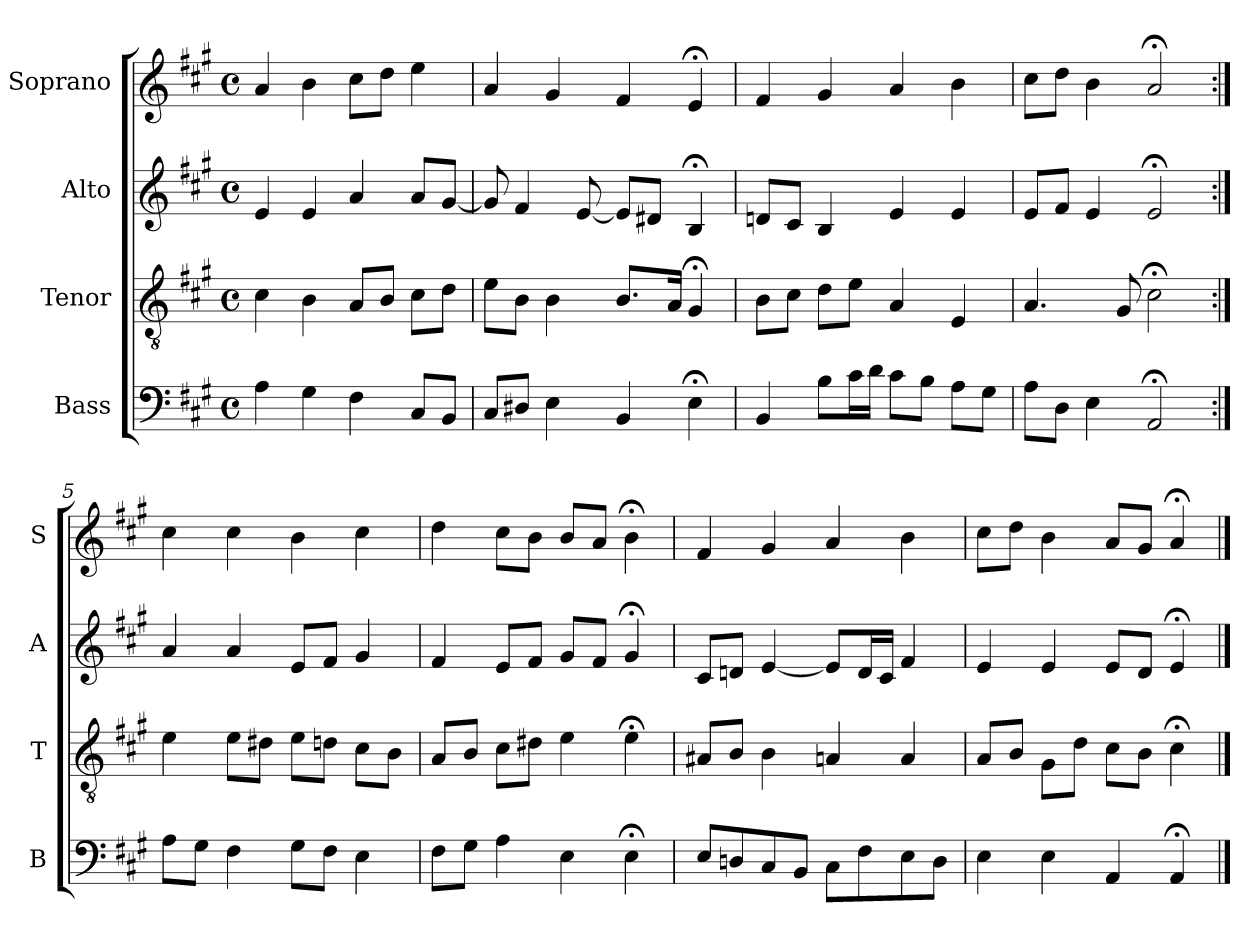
**kern	**kern	**kern	**kern
*part4	*part3	*part2	*part1
*staff4	*staff3	*staff2	*staff1
*I"Bass	*I"Tenor	*I"Alto	*I"Soprano
*I'B	*I'T	*I'A	*I'S
*clefF4	*clefGv2	*clefG2	*clefG2
*k[f#c#g#]	*k[f#c#g#]	*k[f#c#g#]	*k[f#c#g#]
*A:	*A:	*A:	*A:
*M4/4	*M4/4	*M4/4	*M4/4
*met(c)	*met(c)	*met(c)	*met(c)
*MM100	*MM100	*MM100	*MM100
=1	=1	=1	=1
4A	4c#	4e	4a
4G#	4B	4e	4b
4F#	8AL	4a	8cc#L
.	8BJ	.	8ddJ
8C#L	8c#L	8aL	4ee
8BBJ	8dJ	[8g#J	.
=2	=2	=2	=2
8C#L	8eL	8g#]	4a
8D#XJ	8BJ	4f#	.
4E	4B	.	4g#
.	.	[8e	.
4BB	8.BL	8eL]	4f#
.	.	8d#XJ	.
.	16AJk	.	.
4E;<	4G#;<	4B;<	4e;<
=3	=3	=3	=3
4BB	8BL	8dnL	4f#
.	8c#J	8c#J	.
8BiL	8diL	4Bi	4g#i
16c#L	8eJ	.	.
16dJJ	.	.	.
8c#L	4A	4e	4a
8BJ	.	.	.
8AL	4E	4e	4b
8G#J	.	.	.
=4	=4	=4	=4
8AL	4.A	8eL	8cc#L
8DJ	.	8f#J	8ddJ
4E	.	4e	4b
.	8G#	.	.
2AA;<	2c#;<	2e;<	2a;<
=5:|!	=5:|!	=5:|!	=5:|!
8AL	4e	4a	4cc#
8G#J	.	.	.
4F#	8eL	4a	4cc#
.	8d#XJ	.	.
8G#L	8eL	8eL	4b
8F#J	8dnJ	8f#J	.
4E	8c#L	4g#	4cc#
.	8BJ	.	.
=6	=6	=6	=6
8F#L	8AL	4f#	4dd
8G#J	8BJ	.	.
4A	8c#L	8eL	8cc#L
.	8d#XJ	8f#J	8bJ
4E	4e	8g#L	8bL
.	.	8f#J	8aJ
4E;<	4e;<	4g#;<	4b;<
=7	=7	=7	=7
8EL	8A#XL	8c#L	4f#
8Dn	8BJ	8dnJ	.
8C#	4B	[4e	4g#
8BBJ	.	.	.
8C#L	4An	8eL]	4a
8F#	.	16dL	.
.	.	16c#JJ	.
8E	4A	4f#	4b
8DJ	.	.	.
=8	=8	=8	=8
4E	8AL	4e	8cc#L
.	8BJ	.	8ddJ
4E	8G#L	4e	4b
.	8dJ	.	.
4AA	8c#L	8eL	8aL
.	8BJ	8dJ	8g#J
4AA;<	4c#;<	4e;<	4a;<
==	==	==	==
*-	*-	*-	*-
